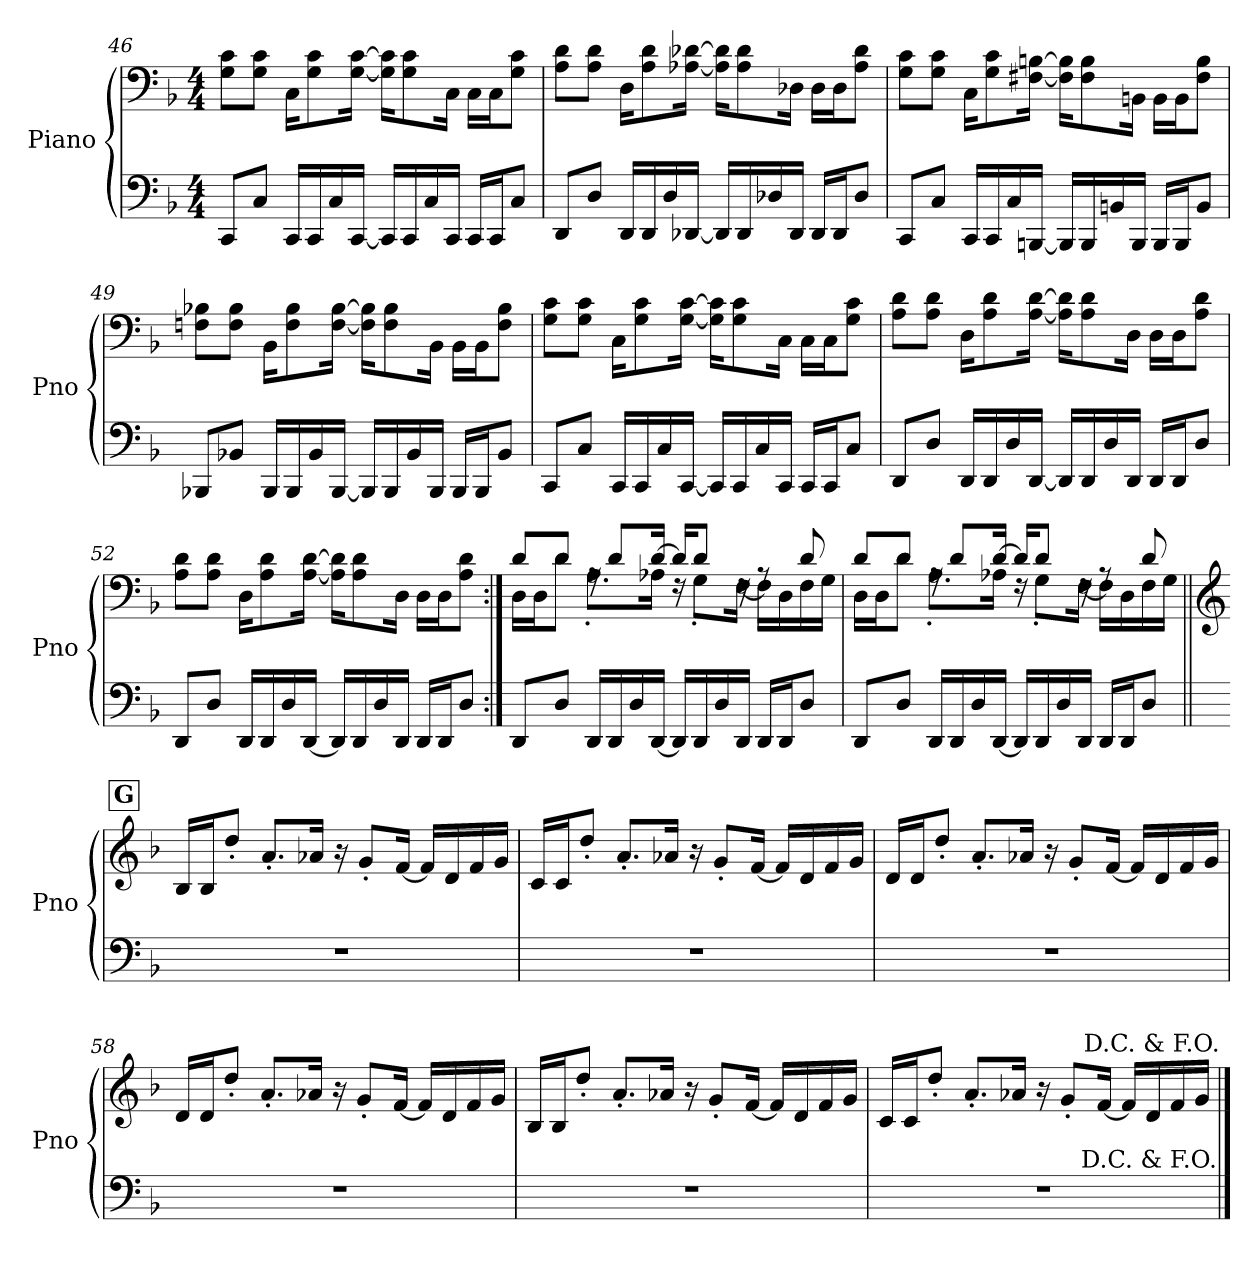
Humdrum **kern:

**kern	**kern
*part1	*part1
*staff2	*staff1
*I"Piano	*
*I'Pno	*
*clefF4	*clefF4
*k[b-]	*k[b-]
*M4/4	*M4/4
=46	=46
8CC/L	8G\ 8c\L
8C/J	8G\ 8c\J
16CC/LL	16C\KL
16CC/	8G\ 8c\
16C/	.
[16CC/JJ	[16G\ [16c\Jk
16CC/LL]	16G\] 16c\]KL
16CC/	8G\ 8c\
16C/	.
16CC/JJ	16C\Jk
16CC/LL	16C\LL
16CC/J	16C\J
8C/J	8G\ 8c\J
!!LO:LB:g=z
=47	=47
8DD/L	8A\ 8d\L
8D/J	8A\ 8d\J
16DD/LL	16D\KL
16DD/	8A\ 8d\
16D/	.
[16DD-X/JJ	[16A-X\ [16d-X\Jk
16DD-/LL]	16A-\] 16d-\]KL
16DD-/	8A-\ 8d-\
16D-X/	.
16DD-/JJ	16D-X\Jk
16DD-/LL	16D-\LL
16DD-/J	16D-\J
8D-/J	8A-\ 8d-\J
=48	=48
8CC/L	8G\ 8c\L
8C/J	8G\ 8c\J
16CC/LL	16C\KL
16CC/	8G\ 8c\
16C/	.
[16BBBn/JJ	[16F#X\ [16Bn\Jk
16BBB/LL]	16F#\] 16B\]KL
16BBB/	8F#\ 8B\
16BBn/	.
16BBB/JJ	16BBn\Jk
16BBB/LL	16BB\LL
16BBB/J	16BB\J
8BB/J	8F#\ 8B\J
!!LO:PB:g=z
=49	=49
8BBB-X/L	8Fn\ 8B-X\L
8BB-X/J	8F\ 8B-\J
16BBB-/LL	16BB-\KL
16BBB-/	8F\ 8B-\
16BB-/	.
[16BBB-/JJ	[16F\ [16B-\Jk
16BBB-/LL]	16F\] 16B-\]KL
16BBB-/	8F\ 8B-\
16BB-/	.
16BBB-/JJ	16BB-\Jk
16BBB-/LL	16BB-\LL
16BBB-/J	16BB-\J
8BB-/J	8F\ 8B-\J
=50	=50
8CC/L	8G\ 8c\L
8C/J	8G\ 8c\J
16CC/LL	16C\KL
16CC/	8G\ 8c\
16C/	.
[16CC/JJ	[16G\ [16c\Jk
16CC/LL]	16G\] 16c\]KL
16CC/	8G\ 8c\
16C/	.
16CC/JJ	16C\Jk
16CC/LL	16C\LL
16CC/J	16C\J
8C/J	8G\ 8c\J
!!LO:LB:g=z
=51	=51
8DD/L	8A\ 8d\L
8D/J	8A\ 8d\J
16DD/LL	16D\KL
16DD/	8A\ 8d\
16D/	.
[16DD/JJ	[16A\ [16d\Jk
16DD/LL]	16A\] 16d\]KL
16DD/	8A\ 8d\
16D/	.
16DD/JJ	16D\Jk
16DD/LL	16D\LL
16DD/J	16D\J
8D/J	8A\ 8d\J
=52	=52
8DD/L	8A\ 8d\L
8D/J	8A\ 8d\J
16DD/LL	16D\KL
16DD/	8A\ 8d\
16D/	.
[16DD/JJ	[16A\ [16d\Jk
16DD/LL]	16A\] 16d\]KL
16DD/	8A\ 8d\
16D/	.
16DD/JJ	16D\Jk
16DD/LL	16D\LL
16DD/J	16D\J
8D/J	8A\ 8d\J
!!LO:LB:g=z
=53:|!	=53:|!
*	*^
8DD/L	8d/L	16D\LL
.	.	16D\J
8D/J	8d/J	8d\J
16DD/LL	16rA	8.A'\L
16DD/	8d/L	.
16D/	.	.
[16DD/JJ	[16d/Jk	16A-X\Jk
16DD/LL]	16d/KL]	16rF
16DD/	8d/J	8G'\L
16D/	.	.
16DD/JJ	16rF	[16F\Jk
16DD/LL	8rA	16F\LL]
16DD/J	.	16D\
8D/J	8d/	16F\
.	.	16G\JJ
=54	=54	=54
8DD/L	8d/L	16D\LL
.	.	16D\J
8D/J	8d/J	8d\J
16DD/LL	16rA	8.A'\L
16DD/	8d/L	.
16D/	.	.
[16DD/JJ	[16d/Jk	16A-X\Jk
16DD/LL]	16d/KL]	16rF
16DD/	8d/J	8G'\L
16D/	.	.
16DD/JJ	16rF	[16F\Jk
16DD/LL	8rA	16F\LL]
16DD/J	.	16D\
8D/J	8d/	16F\
.	.	16G\JJ
*	*v	*v
!!LO:LB:g=z
!!LO:REH:place=s1:a:B:fs=14:t=G
=55||	=55||
*	*clefG2
1r	16B-/LL
.	16B-/J
.	8dd'/J
.	8.a'/L
.	16a-X/Jk
.	16r
.	8g'/L
.	[16f/Jk
.	16f/LL]
.	16d/
.	16f/
.	16g/JJ
=56	=56
1r	16c/LL
.	16c/J
.	8dd'/J
.	8.a'/L
.	16a-X/Jk
.	16r
.	8g'/L
.	[16f/Jk
.	16f/LL]
.	16d/
.	16f/
.	16g/JJ
=57	=57
1r	16d/LL
.	16d/J
.	8dd'/J
.	8.a'/L
.	16a-X/Jk
.	16r
.	8g'/L
.	[16f/Jk
.	16f/LL]
.	16d/
.	16f/
.	16g/JJ
!!LO:LB:g=z
=58	=58
1r	16d/LL
.	16d/J
.	8dd'/J
.	8.a'/L
.	16a-X/Jk
.	16r
.	8g'/L
.	[16f/Jk
.	16f/LL]
.	16d/
.	16f/
.	16g/JJ
=59	=59
1r	16B-/LL
.	16B-/J
.	8dd'/J
.	8.a'/L
.	16a-X/Jk
.	16r
.	8g'/L
.	[16f/Jk
.	16f/LL]
.	16d/
.	16f/
.	16g/JJ
=60	=60
1r	16c/LL
.	16c/J
.	8dd'/J
.	8.a'/L
.	16a-X/Jk
.	16r
.	8g'/L
.	[16f/Jk
.	16f/LL]
.	16d/
.	16f/
.	16g/JJ
!	!LO:TX:a:t=D.C. &amp; F.O.
!LO:TX:a:t=D.C. &amp; F.O.	!
==	==
*-	*-
